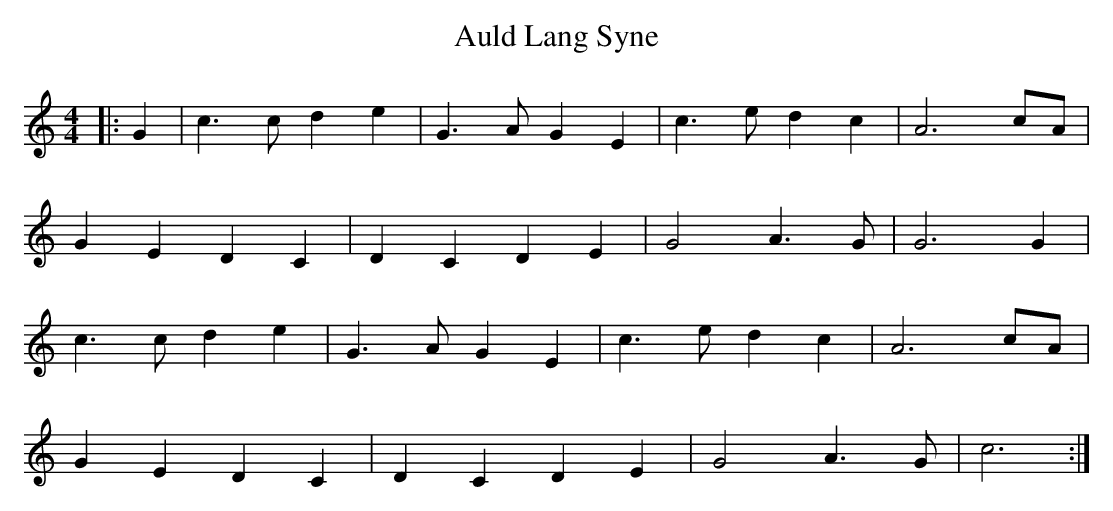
X:1
T: Auld Lang Syne
M: 4/4
L: 1/8
K: Cmaj
|:G2|c3c d2e2|G3A G2E2|c3e d2c2|A6 cA|
G2E2 D2C2|D2C2 D2E2|G4 A3G|G6 G2|
c3c d2e2|G3A G2E2|c3e d2c2|A6 cA|
G2E2 D2C2|D2C2 D2E2|G4 A3G|c6:|
